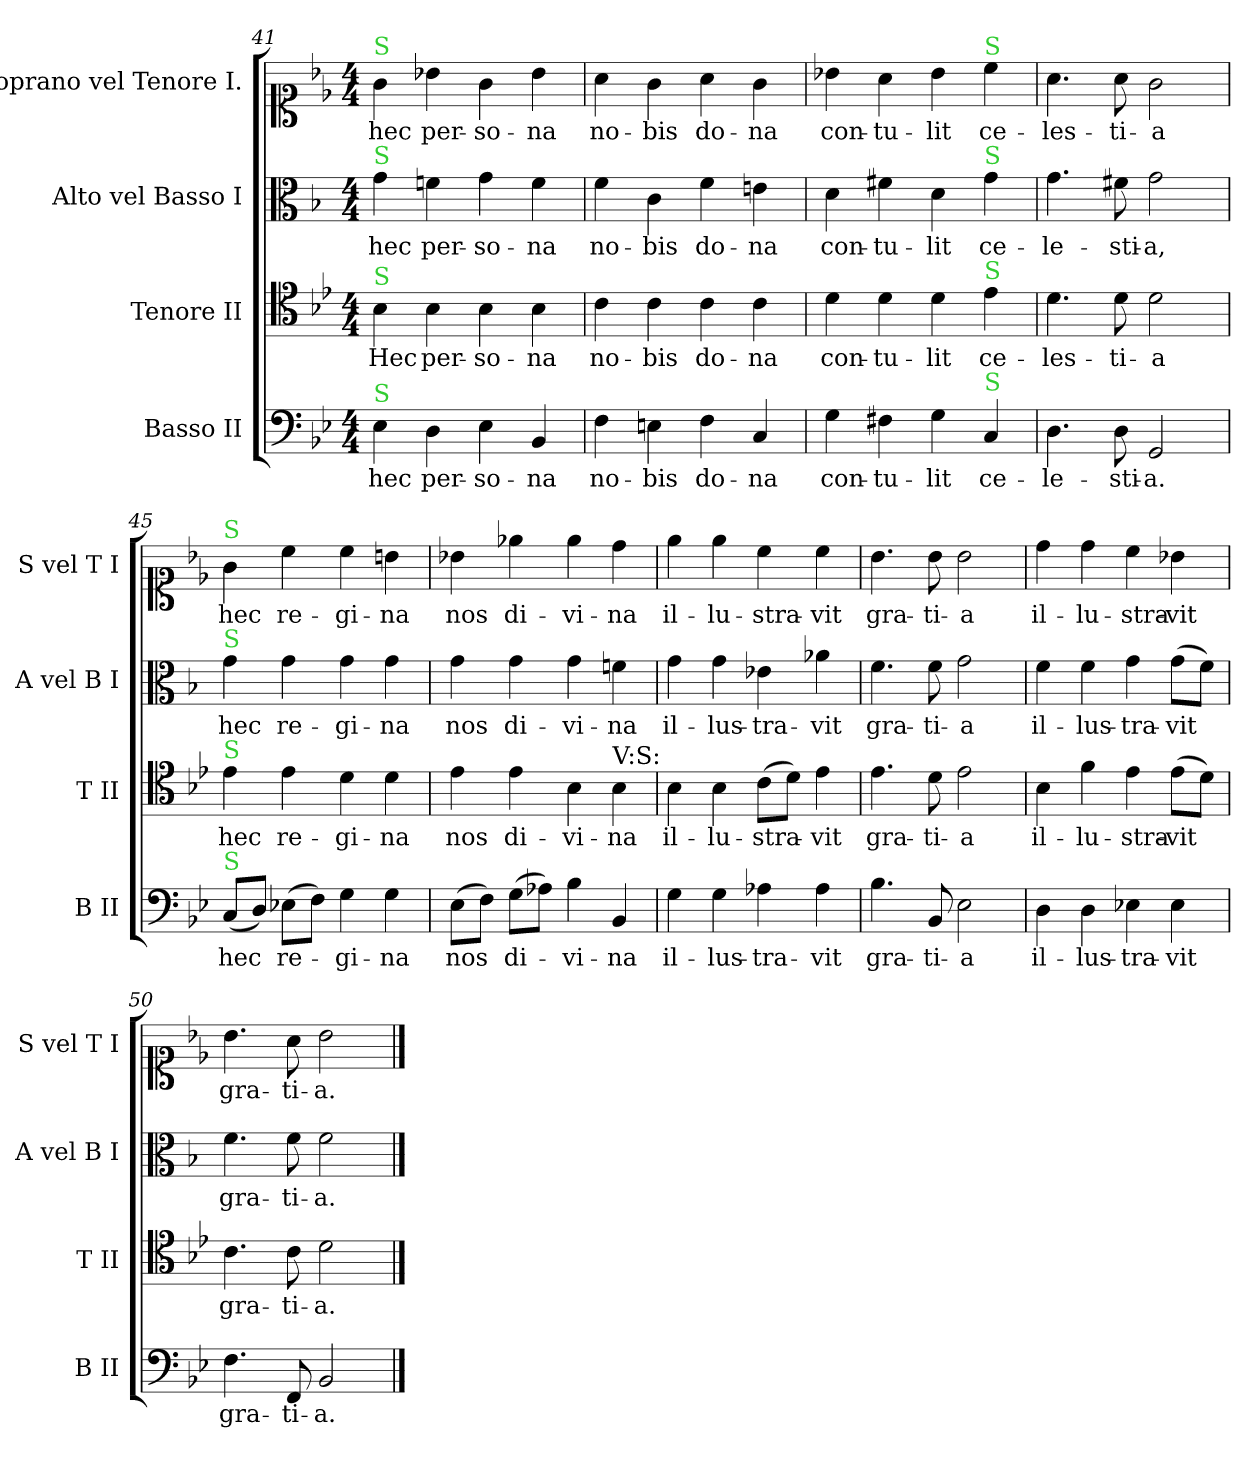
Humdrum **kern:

**kern	**text	**kern	**text	**kern	**text	**kern	**text
*part4	*part4	*part3	*part3	*part2	*part2	*part1	*part1
*staff4	*staff4	*staff3	*staff3	*staff2	*staff2	*staff1	*staff1
*I"Basso II	*	*I"Tenore II	*	*I"Alto vel Basso I	*	*I"Soprano vel Tenore I.	*
*I'B II	*	*I'T II	*	*I'A vel B I	*	*I'S vel T I	*
*clefF4	*	*clefC4	*	*clefC3	*	*clefC1	*
*k[b-e-]	*	*k[b-e-]	*	*k[b-]	*	*k[b-e-]	*
*M4/4	*	*M4/4	*	*M4/4	*	*M4/4	*
=41	=41	=41	=41	=41	=41	=41	=41
!	!	!	!	!	!	!LO:TX:a:color=limegreen:t=S	!
!	!	!	!	!LO:TX:a:color=limegreen:t=S	!	!	!
!	!	!LO:TX:a:color=limegreen:t=S	!	!	!	!	!
!LO:TX:a:color=limegreen:t=S	!	!	!	!	!	!	!
4E-\	hec	4B-\	Hec	4g\	hec	4g\	hec
4D\	per-	4B-\	per-	4fn\	per-	4b-X\	per-
4E-\	-so-	4B-\	-so-	4g\	-so-	4g\	-so-
4BB-/	-na	4B-\	-na	4f\	-na	4b-\	-na
=42	=42	=42	=42	=42	=42	=42	=42
4F\	no-	4c\	no-	4f\	no-	4a\	no-
4En\	-bis	4c\	-bis	4c\	-bis	4g\	-bis
4F\	do-	4c\	do-	4f\	do-	4a\	do-
4C/	-na	4c\	-na	4en\	-na	4g\	-na
=43	=43	=43	=43	=43	=43	=43	=43
4G\	con-	4d\	con-	4d\	con-	4b-X\	con-
4F#X\	-tu-	4d\	-tu-	4f#X\	-tu-	4a\	-tu-
4G\	-lit	4d\	-lit	4d\	-lit	4b-\	-lit
!	!	!	!	!	!	!LO:TX:a:color=limegreen:t=S	!
!	!	!	!	!LO:TX:a:color=limegreen:t=S	!	!	!
!	!	!LO:TX:a:color=limegreen:t=S	!	!	!	!	!
!LO:TX:a:color=limegreen:t=S	!	!	!	!	!	!	!
4C/	ce-	4e-\	ce-	4g\	ce-	4cc\	ce-
=44	=44	=44	=44	=44	=44	=44	=44
4.D\	-le-	4.d\	-les-	4.g\	-le-	4.a\	-les-
8D\	-sti-	8d\	-ti-	8f#X\	-sti-	8a\	-ti-
2GG/	-a.	2d\	-a	2g\	-a,	2g\	-a
=45	=45	=45	=45	=45	=45	=45	=45
!	!	!	!	!	!	!LO:TX:a:color=limegreen:t=S	!
!	!	!	!	!LO:TX:a:color=limegreen:t=S	!	!	!
!	!	!LO:TX:a:color=limegreen:t=S	!	!	!	!	!
!LO:TX:a:color=limegreen:t=S	!	!	!	!	!	!	!
(8C/L	hec	4e-\	hec	4g\	hec	4g\	hec
8D/J)	.	.	.	.	.	.	.
(8E-X\L	re-	4e-\	re-	4g\	re-	4cc\	re-
8F\J)	.	.	.	.	.	.	.
4G\	-gi-	4d\	-gi-	4g\	-gi-	4cc\	-gi-
4G\	-na	4d\	-na	4g\	-na	4bn\	-na
=46	=46	=46	=46	=46	=46	=46	=46
(8E-\L	nos	4e-\	nos	4g\	nos	4b-X\	nos
8F\J)	.	.	.	.	.	.	.
(8G\L	di-	4e-\	di-	4g\	di-	4ee-X\	di-
8A-X\J)	.	.	.	.	.	.	.
4B-\	-vi-	4B-\	-vi-	4g\	-vi-	4ee-\	-vi-
!	!	!LO:TX:a:t=V&colon;S&colon;	!	!	!	!	!
4BB-/	-na	4B-\	-na	4fn\	-na	4dd\	-na
=47	=47	=47	=47	=47	=47	=47	=47
4G\	il-	4B-\	il-	4g\	il-	4ee-\	il-
4G\	-lus-	4B-\	-lu-	4g\	-lus-	4ee-\	-lu-
4A-X\	-tra-	(8c\L	-stra-	4e-X\	-tra-	4cc\	-stra-
.	.	8d\J)	.	.	.	.	.
4A-\	-vit	4e-\	-vit	4a-X\	-vit	4cc\	-vit
=48	=48	=48	=48	=48	=48	=48	=48
4.B-\	gra-	4.e-\	gra-	4.f\	gra-	4.b-\	gra-
8BB-/	-ti-	8d\	-ti-	8f\	-ti-	8b-\	-ti-
2E-\	-a	2e-\	-a	2g\	-a	2b-\	-a
=49	=49	=49	=49	=49	=49	=49	=49
4D\	il-	4B-\	il-	4f\	il-	4dd\	il-
4D\	-lus-	4f\	-lu-	4f\	-lus-	4dd\	-lu-
4E-X\	-tra-	4e-\	-stra-	4g\	-tra-	4cc\	-stra-
4E-\	-vit	(8e-\L	-vit	(8g\L	-vit	4b-X\	-vit
.	.	8d\J)	.	8f\J)	.	.	.
=50	=50	=50	=50	=50	=50	=50	=50
4.F\	gra-	4.c\	gra-	4.f\	gra-	4.b-\	gra-
8FF/	-ti-	8c\	-ti-	8f\	-ti-	8a\	-ti-
2BB-/	-a.	2d\	-a.	2f\	-a.	2b-\	-a.
==	==	==	==	==	==	==	==
*-	*-	*-	*-	*-	*-	*-	*-
